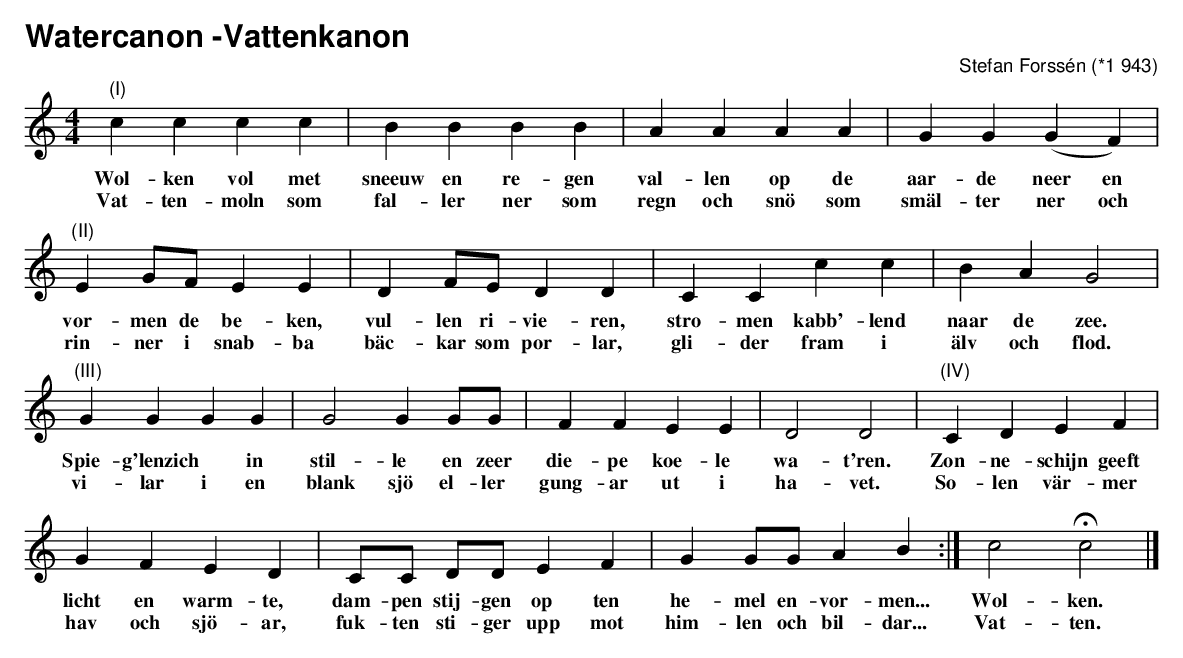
X:1
T:Watercanon -Vattenkanon
C:Stefan Forssén (*1 943)
L:1/4
M:4/4
K:none
"(I)"c c c c | B B B B | A A A A | G G (G F) |$ "(II)"E G/F/ E E | D F/E/ D D | C C c c | B A G2 |$
w: Wol- ken vol met|sneeuw en re- gen|val- len op de|aar- de neer en|vor- men de be- ken,|vul- len ri- vie- ren,|stro- men kabb'- lend|naar de zee.|
w: Vat- ten- moln som|fal- ler ner som|regn och snö som|smäl- ter ner och|rin- ner i snab- ba|bäc- kar som por- lar,|gli- der fram i|älv och flod.|
"(III)"G G G G | G2 G G/G/ | F F E E | D2 D2 | "(IV)"C D E F |$ G F E D | C/C/ D/D/ E F | G G/G/ A B :|
w: Spie- g'lenzich * in|stil- le en zeer|die- pe koe- le|wa- t'ren.|Zon- ne- schijn geeft|licht en warm- te,|dam- pen stij- gen op ten|he- mel en- vor- men...|
w: vi- lar i en|blank sjö el- ler|gung- ar ut i|ha- vet.|So- len vär- mer|hav och sjö- ar,|fuk- ten sti- ger upp mot|him- len och bil- dar...|
c2 !fermata!c2 |]
w: Wol- ken.|
w: Vat- ten.|
